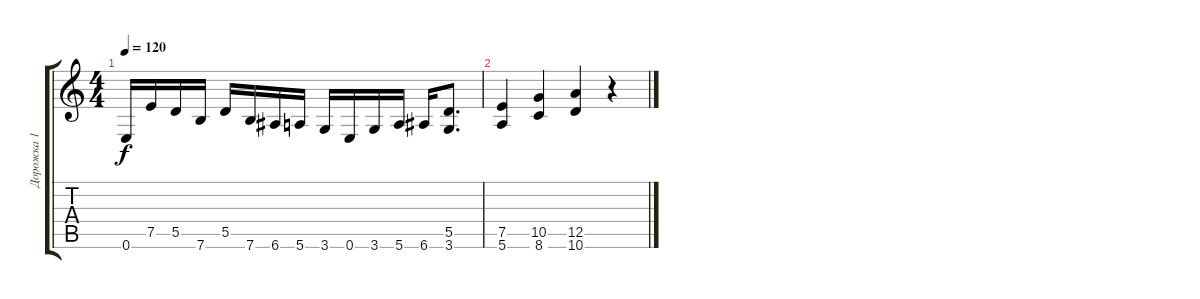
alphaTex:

\track ("Дорожка 1" "Дорожка 1") {instrument distortionguitar}
\staff {score tabs}
\tuning (E4 B3 G3 D3 A2 E2) {hide}
\ts (4 4)
\tempo 120
\clef g2
\ks c
0.6.16{dy f} 7.5.16 5.5.16 7.6.16 5.5.16 7.6.16 6.6.16 5.6.16 3.6.16 0.6.16 3.6.16 5.6.16 6.6.16 (5.5 3.6).8{d} |
(7.5 5.6).4 (10.5 8.6).4 (12.5 10.6).4 r.4
